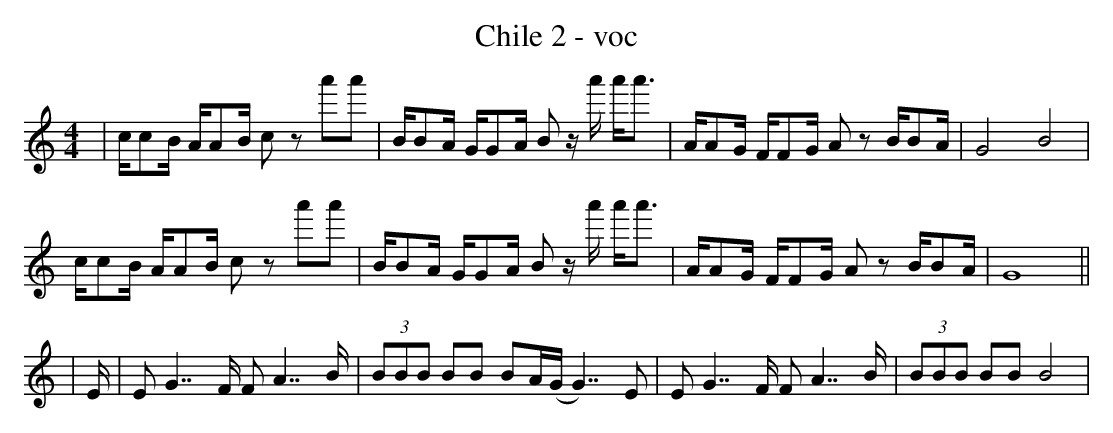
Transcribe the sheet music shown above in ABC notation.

X:1
T:Chile 2 - voc
M:4/4
L:1/8
K:em
| c/cB/ A/AB/ cz a'a' | B/BA/ G/GA/ Bz/ a'/ a'/a'3/ | A/AG/ F/FG/ Az B/BA/ | G4 B4 |
c/cB/ A/AB/ cz a'a' | B/BA/ G/GA/ Bz/ a'/ a'/a'3/  | A/AG/ F/FG/ Az B/BA/ | G8 ||
| E/| EG7/F/ FA7/B/ | (3 BBB BB BA/(G/ G7/)E | EG7/F/ FA7/B/ | (3 BBB BB B4 |
